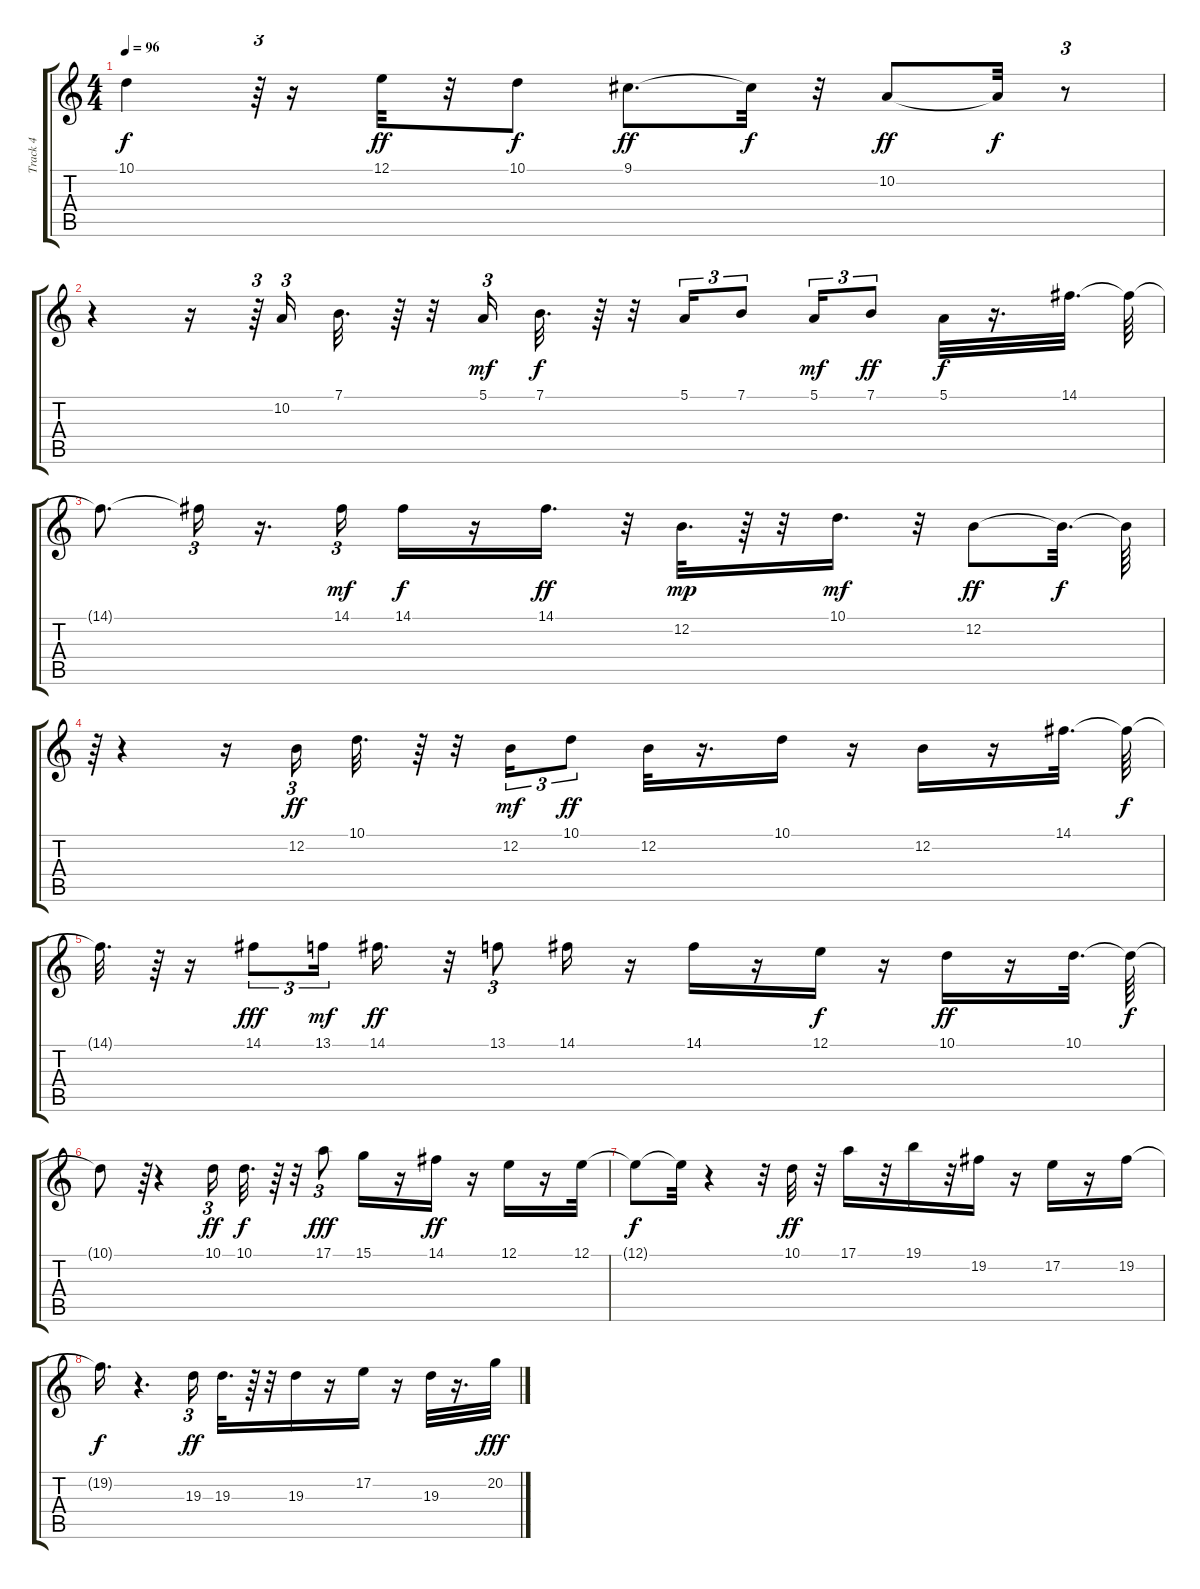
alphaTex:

\track ("Track 4" "Track 4") {instrument electricpiano2}
\staff {score tabs}
\tuning (E4 B3 G3 D3 A2 E2) {hide}
\ts (4 4)
\tempo 96
\clef g2
\ks c
10.1{t}.4{dy f} r.64{tu (3 2)} r.16 12.1.32{dy ff} r.32 10.1.8{dy f} 9.1.8{d dy ff} 9.1{t}.32{dy f} r.32 10.2.8{dy ff} 10.2{t}.32{dy f} r.8{tu (3 2)} |
r.4 r.16 r.64{tu (3 2)} 10.2.16{tu (3 2)} 7.1.32{d} r.64 r.32 5.1.16{tu (3 2) dy mf} 7.1.32{d dy f} r.64 r.32 5.1.16{tu (3 2)} 7.1.8{tu (3 2)} 5.1.16{tu (3 2) dy mf} 7.1.8{tu (3 2) dy ff} 5.1.32{dy f} r.16{d} 14.1.32{d} 14.1{t}.64 |
14.1{t}.8{d} 14.1{t}.16{tu (3 2)} r.16{d} 14.1.16{tu (3 2) dy mf} 14.1.16{dy f} r.16 14.1.16{d dy ff} r.32 12.2.32{d dy mp} r.64 r.32 10.1.16{d dy mf} r.32 12.2.8{dy ff} 12.2{t}.32{d dy f} 12.2{t}.64 |
r.64{tu (3 2)} r.4 r.16 12.2.16{tu (3 2) dy ff} 10.1.32{d} r.64 r.32 12.2.16{tu (3 2) dy mf} 10.1.8{tu (3 2) dy ff} 12.2.32 r.16{d} 10.1.16 r.16 12.2.16 r.16 14.1.32{d} 14.1{t}.64{dy f} |
14.1{t}.32{d} r.64 r.16 14.1.8{tu (3 2) dy fff} 13.1.16{tu (3 2) dy mf} 14.1.16{d dy ff} r.32 13.1.8{tu (3 2)} 14.1.16 r.16 14.1.16 r.16 12.1.16{dy f} r.16 10.1.16{dy ff} r.16 10.1.32{d} 10.1{t}.64{dy f} |
10.1{t}.8 r.64{tu (3 2)} r.4 10.1.16{tu (3 2) dy ff} 10.1.32{d dy f} r.64 r.32 17.1.8{tu (3 2) dy fff} 15.1.16 r.16 14.1.16{dy ff} r.16 12.1.16 r.16 12.1.32 |
12.1{t}.8{dy f} 12.1{t}.32 r.4 r.32 10.1.32{dy ff} r.32 17.1.16 r.32 19.1.16 r.32 19.2.16 r.16 17.2.16 r.16 19.2.16 |
19.2{t}.16{d dy f} r.4{d} 19.3.16{tu (3 2) dy ff} 19.3.32{d} r.64 r.32 19.3.16 r.16 17.2.16 r.16 19.3.32 r.16{d} 20.2.32{dy fff}
